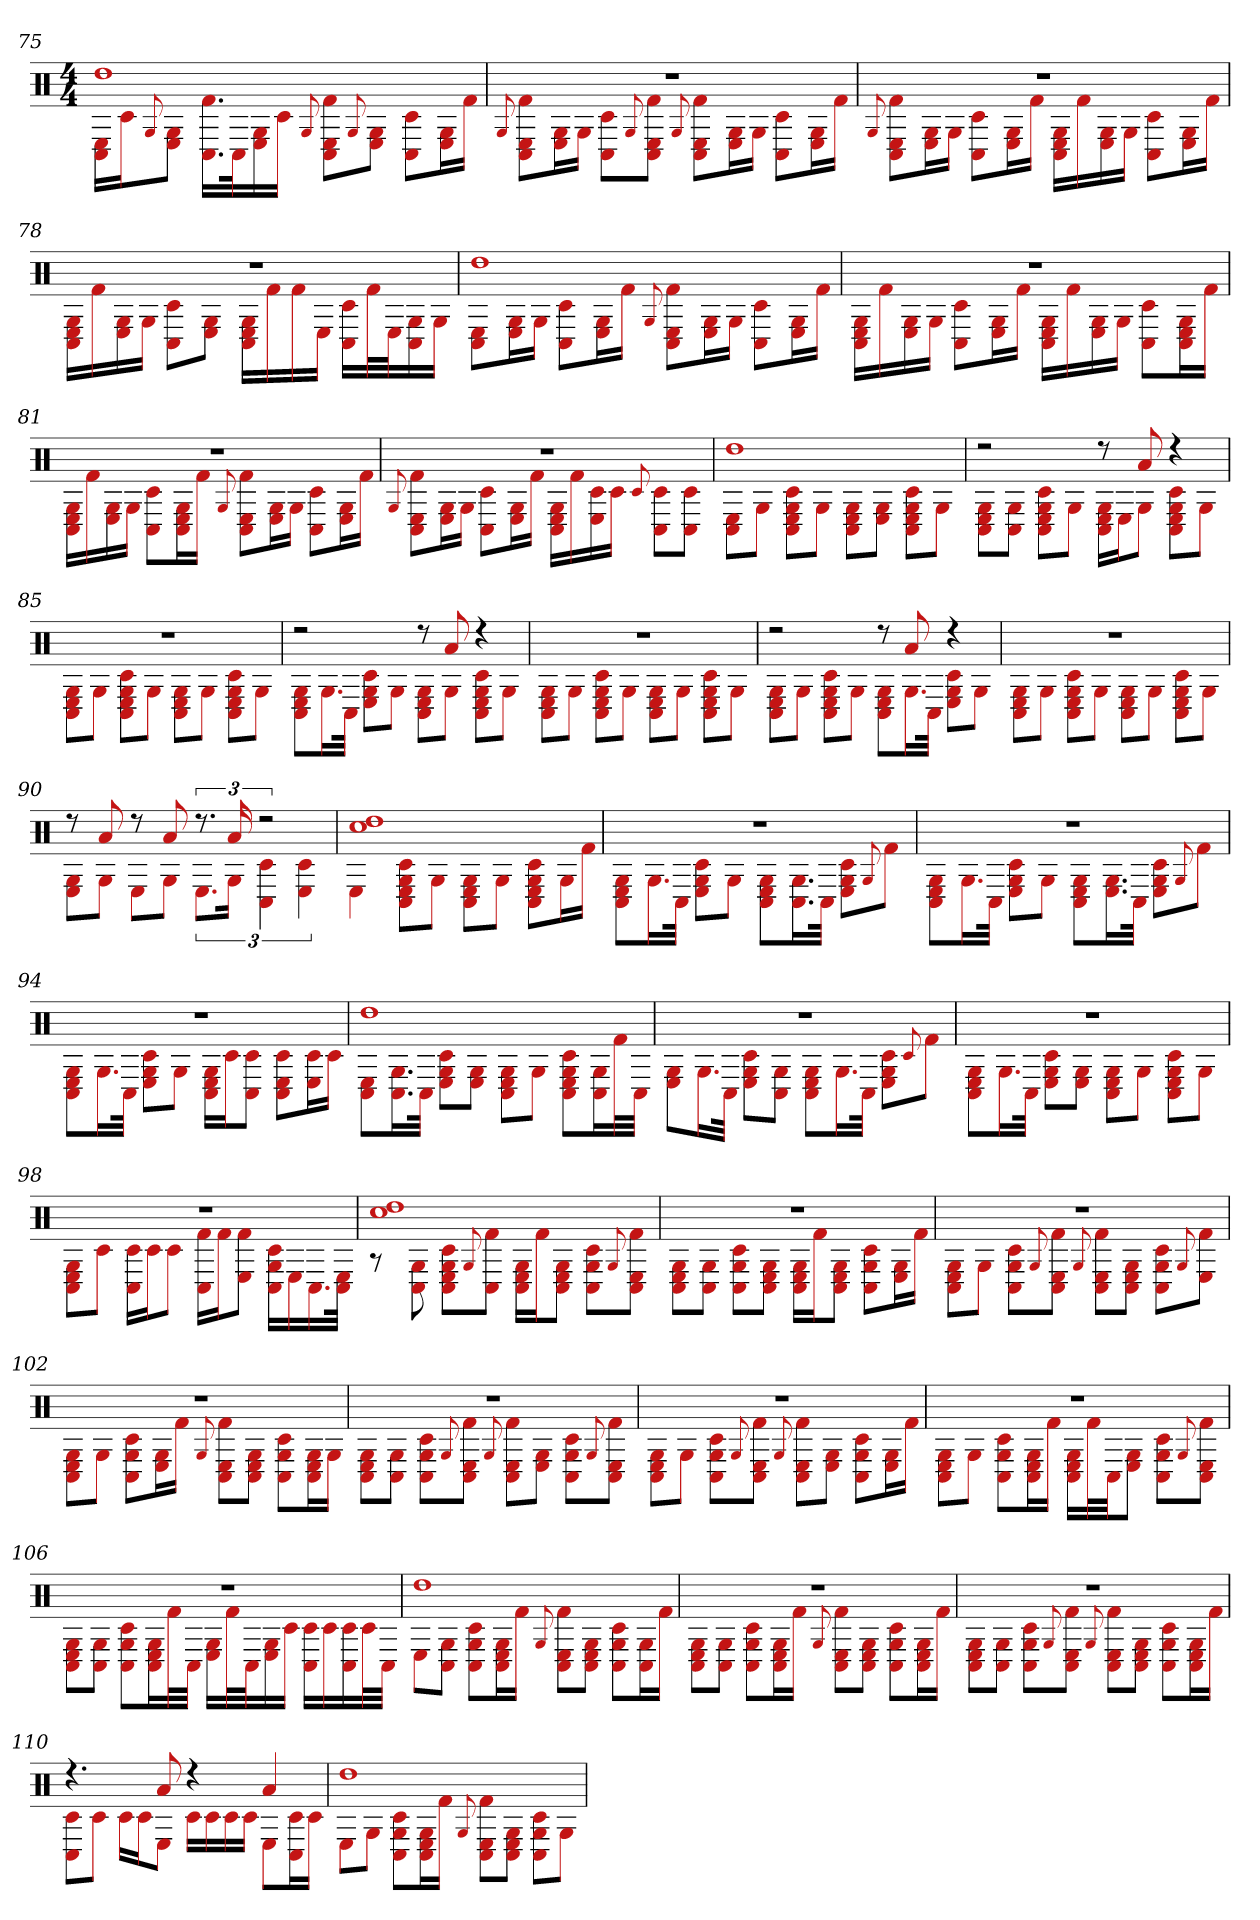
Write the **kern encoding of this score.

**kern
*part1
*staff1
*clefX
*k[]
*M4/4
=75
*^
1dd	16C# 16ELL
.	16c#J
.	8qqG
.	8E 8GJ
.	16.C# 16.f#LL
.	32C#k
.	16E 16G
.	16c#JJ
.	8qqG
.	8C# 8E 8f#L
.	8qqG
.	8E 8GJ
.	8C# 8c#L
.	16E 16GL
.	16f#JJ
=76	=76
.	8qqG
1r	8C# 8E 8f#L
.	16E 16GL
.	16GJJ
.	8C# 8c#L
.	8qqG
.	8C# 8E 8f#J
.	8qqG
.	8C# 8E 8f#L
.	16G 16EL
.	16GJJ
.	8C# 8c#L
.	16G 16EL
.	16f#JJ
=77	=77
.	8qqG
1r	8C# 8E 8f#L
.	16G 16EL
.	16GJJ
.	8C# 8c#L
.	16E 16GL
.	16f#JJ
.	16C# 16E 16GLL
.	16f#
.	16G 16E
.	16GJJ
.	8C# 8c#L
.	16G 16EL
.	16f#JJ
=78	=78
1r	16C# 16E 16GLL
.	16f#
.	16G 16E
.	16GJJ
.	8C# 8c#L
.	8E 8GJ
.	16C# 16E 16GLL
.	16f#
.	16f#
.	16EJJ
.	16c# 16C#LL
.	32f#L
.	32EJ
.	16C# 16G
.	16GJJ
=79	=79
1dd	8C# 8EL
.	16E 16GL
.	16GJJ
.	8C# 8c#L
.	16G 16EL
.	16f#JJ
.	8qqG
.	8C# 8E 8f#L
.	16E 16GL
.	16GJJ
.	8C# 8c#L
.	16G 16EL
.	16f#JJ
=80	=80
1r	16C# 16E 16GLL
.	16f#
.	16G 16E
.	16GJJ
.	8C# 8c#L
.	16G 16EL
.	16f#JJ
.	16C# 16E 16GLL
.	16f#
.	16G 16E
.	16GJJ
.	8C# 8c#L
.	16C# 16G 16EL
.	16f#JJ
=81	=81
1r	16C# 16E 16GLL
.	16f#
.	16E 16G
.	16GJJ
.	8c# 8C#L
.	16C# 16G 16EL
.	16f#JJ
.	8qqG
.	8C# 8E 8f#L
.	16E 16GL
.	16GJJ
.	8C# 8c#L
.	16G 16EL
.	16f#JJ
=82	=82
.	8qqG
1r	8C# 8E 8f#L
.	16E 16GL
.	16GJJ
.	8C# 8c#L
.	16E 16GL
.	16f#JJ
.	16C# 16E 16GLL
.	16f#
.	16E 16c#
.	16c#JJ
.	8qqc#
.	8C# 8c#L
.	8C# 8c#J
=83	=83
1dd	8C# 8EL
.	8GJ
.	8C# 8c# 8E 8GL
.	8GJ
.	8C# 8E 8GL
.	8E 8GJ
.	8C# 8E 8c# 8GL
.	8GJ
=84	=84
2r	8C# 8E 8GL
.	8C# 8GJ
.	8C# 8c# 8E 8GL
.	8GJ
8r	16C# 16G 16ELL
.	16EJ
8a	8GJ
4r	8C# 8E 8c# 8GL
.	8GJ
=85	=85
1r	8C# 8E 8GL
.	8GJ
.	8C# 8c# 8E 8GL
.	8GJ
.	8C# 8E 8GL
.	8GJ
.	8C# 8c# 8G 8EL
.	8GJ
=86	=86
2r	8C# 8E 8GL
.	16.GL
.	32C#JJk
.	8E 8c# 8GL
.	8GJ
8r	8C# 8E 8GL
8a	8GJ
4r	8C# 8E 8c# 8GL
.	8GJ
=87	=87
1r	8C# 8E 8GL
.	8GJ
.	8C# 8c# 8E 8GL
.	8GJ
.	8C# 8E 8GL
.	8GJ
.	8C# 8c# 8G 8EL
.	8GJ
=88	=88
2r	8C# 8E 8GL
.	8GJ
.	8C# 8c# 8G 8EL
.	8GJ
8r	8C# 8G 8EL
8a	16.GL
.	32C#JJk
4r	8G 8c# 8EL
.	8GJ
=89	=89
1r	8C# 8E 8GL
.	8GJ
.	8C# 8c# 8E 8GL
.	8GJ
.	8C# 8E 8GL
.	8GJ
.	8C# 8c# 8G 8EL
.	8GJ
=90	=90
8r	8E 8GL
8a	8GJ
8r	8EL
8a	8GJ
12.r	12.EL
24a	24GJk
3r	6c# 6C#
.	6c# 6E
=91	=91
1dd 1cc#	4E
.	8C# 8c# 8G 8EL
.	8GJ
.	8C# 8E 8GL
.	8GJ
.	8C# 8c# 8G 8EL
.	16GL
.	16f#JJ
=92	=92
1r	8C# 8G 8EL
.	16.GL
.	32C#JJk
.	8c# 8E 8GL
.	8GJ
.	8C# 8E 8GL
.	16.C# 16.GL
.	32C#JJk
.	8c# 8E 8GL
.	8qqG
.	8f#J
=93	=93
1r	8C# 8E 8GL
.	16.GL
.	32C#JJk
.	8E 8c# 8GL
.	8GJ
.	8C# 8E 8GL
.	16.E 16.GL
.	32C#JJk
.	8c# 8G 8EL
.	8qqG
.	8f#J
=94	=94
1r	8C# 8G 8EL
.	16.GL
.	32C#JJk
.	8c# 8G 8EL
.	8GJ
.	16C# 16E 16GLL
.	16c#J
.	8C# 8c#J
.	8C# 8c# 8EL
.	16E 16c#L
.	16c#JJ
=95	=95
1dd	8C# 8EL
.	16.C# 16.GL
.	32C#JJk
.	8c# 8G 8EL
.	8E 8GJ
.	8C# 8E 8GL
.	8GJ
.	8c# 8C# 8G 8EL
.	16C# 16GL
.	32f#L
.	32C#JJJ
=96	=96
1r	8E 8GL
.	16.GL
.	32C#JJk
.	8E 8c# 8GL
.	8C# 8GJ
.	8C# 8E 8GL
.	16.GL
.	32C#JJk
.	8E 8c# 8GL
.	8qqc#
.	8f#J
=97	=97
1r	8G 8C# 8EL
.	16.GL
.	32C#JJk
.	8G 8E 8c#L
.	8E 8GJ
.	8C# 8E 8GL
.	8GJ
.	8C# 8c# 8G 8EL
.	8GJ
=98	=98
1r	8C# 8G 8EL
.	8c#J
.	16C# 16c#LL
.	16c#J
.	8c#J
.	16f# 16C#LL
.	16f#J
.	8f# 8EJ
.	16C# 16G 16c#LL
.	16E
.	16.C#
.	32E 32C#JJk
=99	=99
1dd 1cc#	8r
.	8C# 8G
.	8C# 8E 8G 8c#L
.	8qqG
.	8C# 8f#J
.	16C# 16G 16ELL
.	16f#J
.	8C# 8G 8EJ
.	8C# 8c# 8GL
.	8qqG
.	8C# 8E 8f#J
=100	=100
1r	8C# 8E 8GL
.	8C# 8GJ
.	8C# 8c# 8GL
.	8C# 8G 8EJ
.	16G 16E 16C#LL
.	16f#J
.	8C# 8E 8GJ
.	8C# 8c# 8GL
.	16E 16GL
.	16f#JJ
=101	=101
1r	8C# 8E 8GL
.	8GJ
.	8C# 8c# 8GL
.	8qqG
.	8C# 8E 8f#J
.	8qqG
.	8C# 8E 8f#L
.	8C# 8E 8GJ
.	8C# 8c# 8GL
.	8qqG
.	8E 8f#J
=102	=102
1r	8C# 8E 8GL
.	8GJ
.	8C# 8c# 8GL
.	16G 16EL
.	16f#JJ
.	8qqG
.	8E 8C# 8f#L
.	8C# 8E 8GJ
.	8C# 8c# 8GL
.	16C# 16E 16GL
.	16GJJ
=103	=103
1r	8C# 8E 8GL
.	8C# 8GJ
.	8C# 8c# 8GL
.	8qqG
.	8C# 8E 8f#J
.	8qqG
.	8C# 8E 8f#L
.	8E 8GJ
.	8C# 8c# 8GL
.	8qqG
.	8C# 8E 8f#J
=104	=104
1r	8C# 8E 8GL
.	8GJ
.	8C# 8c# 8GL
.	8qqG
.	8C# 8E 8f#J
.	8qqG
.	8C# 8E 8f#L
.	8E 8GJ
.	8C# 8c# 8GL
.	16G 16EL
.	16f#JJ
=105	=105
1r	8C# 8G 8EL
.	8GJ
.	8C# 8c# 8GL
.	16C# 16E 16GL
.	16f#JJ
.	16C# 16E 16GLL
.	32f#L
.	32C#JJ
.	8E 8GJ
.	8C# 8c# 8GL
.	8qqG
.	8C# 8E 8f#J
=106	=106
1r	8C# 8E 8GL
.	8C# 8GJ
.	8C# 8c# 8GL
.	16C# 16E 16GL
.	32f#L
.	32C#JJJ
.	16E 16GLL
.	32f#L
.	32C#J
.	16E 16G
.	16c#JJ
.	16C# 16c#LL
.	16c#
.	16C# 16c#
.	32c#L
.	32C#JJJ
=107	=107
1dd	8EL
.	8C# 8GJ
.	8C# 8c# 8GL
.	16C# 16E 16GL
.	16f#JJ
.	8qqG
.	8C# 8E 8f#L
.	8C# 8G 8EJ
.	8C# 8c# 8GL
.	16C# 16GL
.	16f#JJ
=108	=108
1r	8C# 8E 8GL
.	8C# 8GJ
.	8C# 8c# 8GL
.	16C# 16E 16GL
.	16f#JJ
.	8qqG
.	8C# 8E 8f#L
.	8C# 8G 8EJ
.	8C# 8c# 8GL
.	16C# 16E 16GL
.	16f#JJ
=109	=109
1r	8C# 8E 8GL
.	8C# 8GJ
.	8C# 8c# 8GL
.	8qqG
.	8C# 8E 8f#J
.	8qqG
.	8C# 8E 8f#L
.	8C# 8E 8GJ
.	8C# 8c# 8GL
.	16C# 16E 16GL
.	16f#JJ
=110	=110
4.r	8C# 8c#L
.	8c#J
.	16c#LL
.	16c#J
8a	8EJ
4r	16c#LL
.	16c#
.	16c#
.	16c#JJ
4a	8EL
.	16C# 16c#L
.	16c#JJ
=111	=111
1dd	8EL
.	8GJ
.	8G 8C# 8c#L
.	16E 16C# 16GL
.	16f#JJ
.	8qqG
.	8C# 8E 8f#L
.	8C# 8G 8EJ
.	8c# 8C# 8GL
.	8GJ
*v	*v
=
*-
